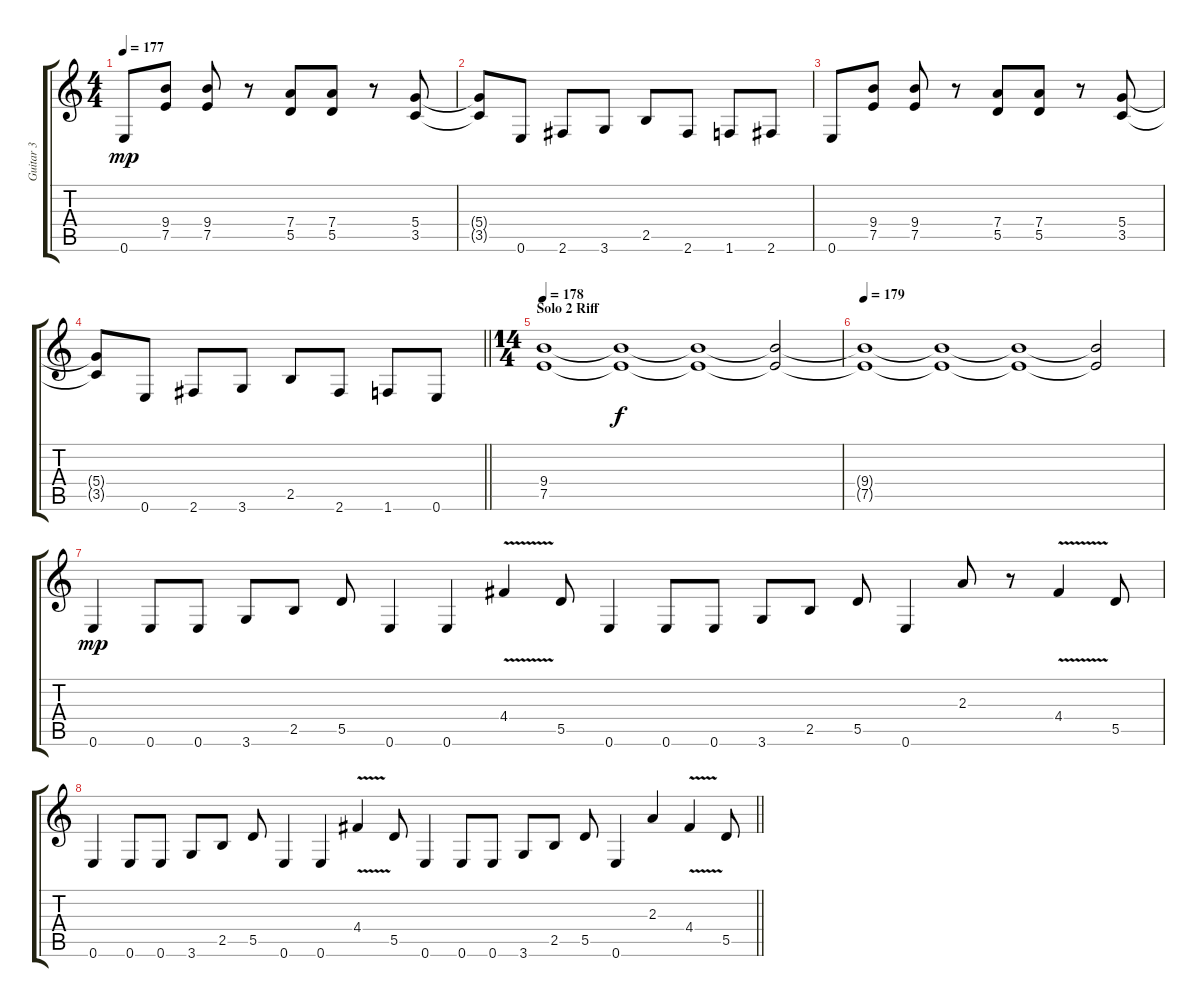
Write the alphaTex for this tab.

\track ("Guitar 3" "Guitar 3") {instrument electricguitarclean}
\staff {score tabs}
\tuning (E4 B3 G3 D3 A2 E2) {hide}
\ts (4 4)
\tempo 177
\clef g2
\ks c
0.6.8{dy mp} (9.4 7.5).8 (9.4 7.5).8 r.8 (7.4 5.5).8 (7.4 5.5).8 r.8 (5.4 3.5).8 |
(5.4{t} 3.5{t}).8 0.6.8 2.6.8 3.6.8 2.5.8 2.6.8 1.6.8 2.6.8 |
0.6.8 (9.4 7.5).8 (9.4 7.5).8 r.8 (7.4 5.5).8 (7.4 5.5).8 r.8 (5.4 3.5).8 |
\barLineRight lightlight
(5.4{t} 3.5{t}).8 0.6.8 2.6.8 3.6.8 2.5.8 2.6.8 1.6.8 0.6.8 |
\ts (14 4)
\section ("" "Solo 2 Riff")
\tempo 178
(9.4 7.5).1 (9.4{t} 7.5{t}).1{dy f} (9.4{t} 7.5{t}).1 (9.4{t} 7.5{t}).2 |
\tempo 179
(9.4{t} 7.5{t}).1 (9.4{t} 7.5{t}).1 (9.4{t} 7.5{t}).1 (9.4{t} 7.5{t}).2 |
0.6.4{dy mp} 0.6.8 0.6.8 3.6.8 2.5.8 5.5.8 0.6.4 0.6.4 4.4{v}.4 5.5.8 0.6.4 0.6.8 0.6.8 3.6.8 2.5.8 5.5.8 0.6.4 2.3.8 r.8 4.4{v}.4 5.5.8 |
\barLineRight lightlight
0.6.4 0.6.8 0.6.8 3.6.8 2.5.8 5.5.8 0.6.4 0.6.4 4.4{v}.4 5.5.8 0.6.4 0.6.8 0.6.8 3.6.8 2.5.8 5.5.8 0.6.4 2.3.4 4.4{v}.4 5.5.8
